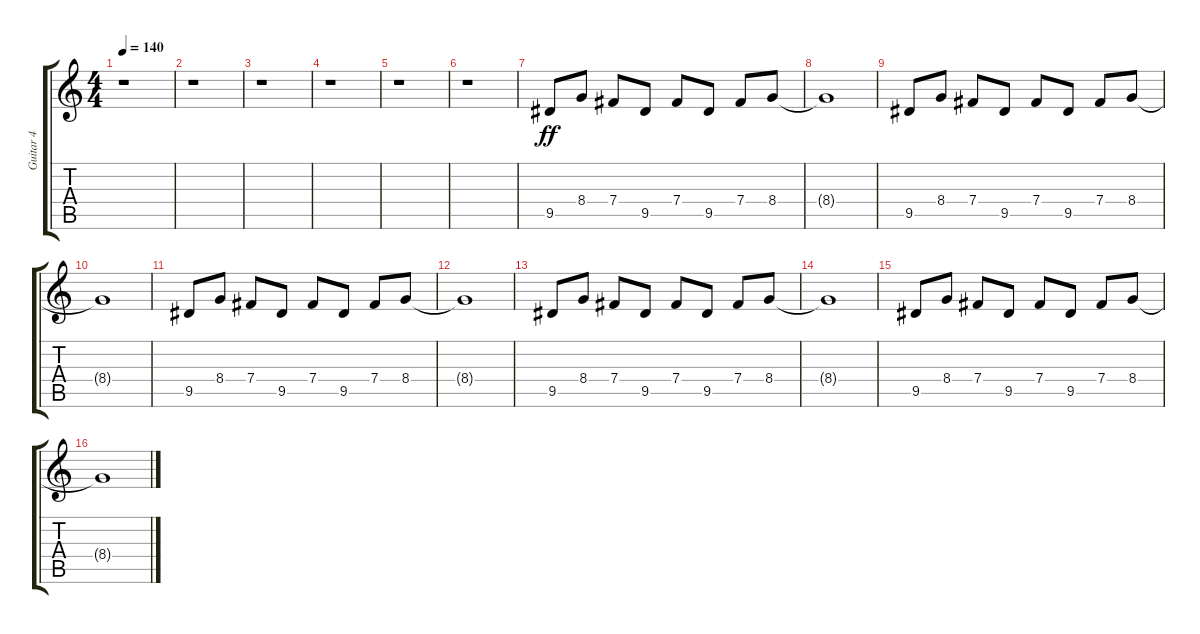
\track ("Guitar 4" "Guitar 4") {instrument distortionguitar}
\staff {score tabs}
\tuning (Db4 Ab3 E3 B2 Gb2 Db2) {hide}
\ts (4 4)
\tempo 140
\clef g2
\ks c
r.1{dy ff} |
r.1 |
r.1 |
r.1 |
r.1 |
r.1 |
9.5.8 8.4.8 7.4.8 9.5.8 7.4.8 9.5.8 7.4.8 8.4.8 |
8.4{t}.1 |
9.5.8 8.4.8 7.4.8 9.5.8 7.4.8 9.5.8 7.4.8 8.4.8 |
8.4{t}.1 |
9.5.8 8.4.8 7.4.8 9.5.8 7.4.8 9.5.8 7.4.8 8.4.8 |
8.4{t}.1 |
9.5.8 8.4.8 7.4.8 9.5.8 7.4.8 9.5.8 7.4.8 8.4.8 |
8.4{t}.1 |
9.5.8 8.4.8 7.4.8 9.5.8 7.4.8 9.5.8 7.4.8 8.4.8 |
8.4{t}.1
